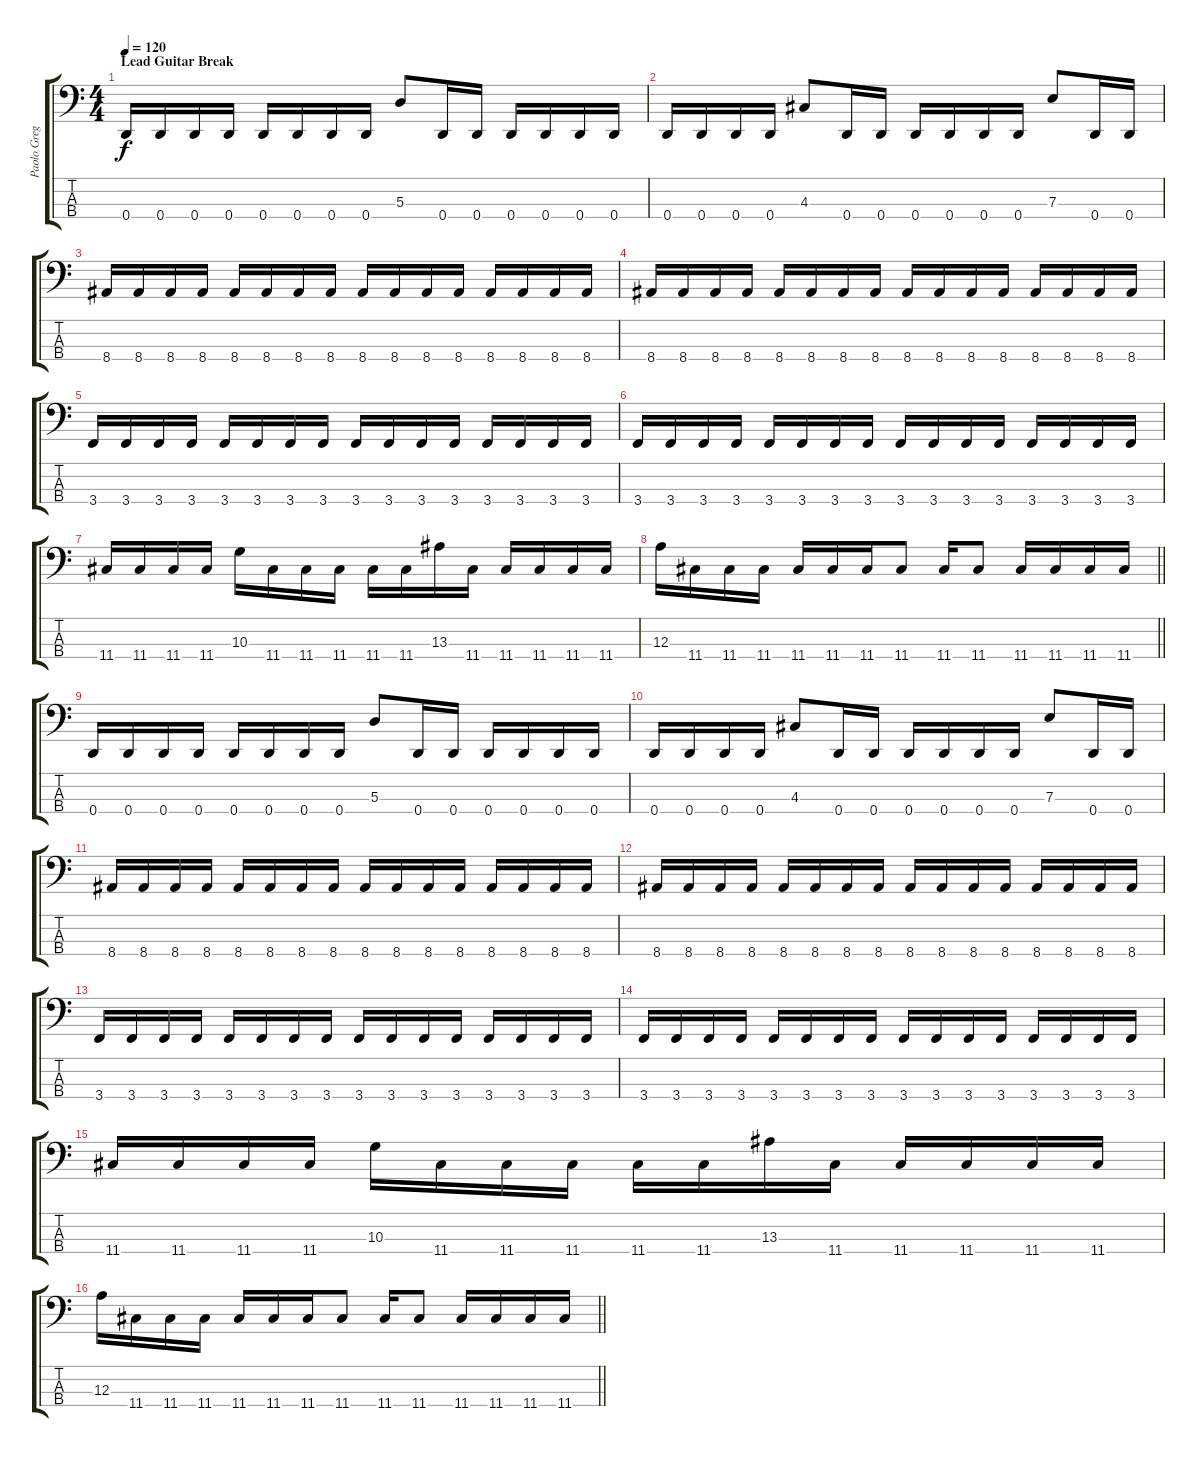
\track ("Paolo Gregoletto" "Paolo Greg") {instrument electricbasspick}
\staff {score tabs}
\tuning (G2 D2 A1 D1) {hide}
\ts (4 4)
\section ("" "Lead Guitar Break")
\tempo 120
\clef f4
\ks c
0.4.16{dy f} 0.4.16 0.4.16 0.4.16 0.4.16 0.4.16 0.4.16 0.4.16 5.3.8 0.4.16 0.4.16 0.4.16 0.4.16 0.4.16 0.4.16 |
0.4.16 0.4.16 0.4.16 0.4.16 4.3.8 0.4.16 0.4.16 0.4.16 0.4.16 0.4.16 0.4.16 7.3.8 0.4.16 0.4.16 |
8.4.16 8.4.16 8.4.16 8.4.16 8.4.16 8.4.16 8.4.16 8.4.16 8.4.16 8.4.16 8.4.16 8.4.16 8.4.16 8.4.16 8.4.16 8.4.16 |
8.4.16 8.4.16 8.4.16 8.4.16 8.4.16 8.4.16 8.4.16 8.4.16 8.4.16 8.4.16 8.4.16 8.4.16 8.4.16 8.4.16 8.4.16 8.4.16 |
3.4.16 3.4.16 3.4.16 3.4.16 3.4.16 3.4.16 3.4.16 3.4.16 3.4.16 3.4.16 3.4.16 3.4.16 3.4.16 3.4.16 3.4.16 3.4.16 |
3.4.16 3.4.16 3.4.16 3.4.16 3.4.16 3.4.16 3.4.16 3.4.16 3.4.16 3.4.16 3.4.16 3.4.16 3.4.16 3.4.16 3.4.16 3.4.16 |
11.4.16 11.4.16 11.4.16 11.4.16 10.3.16 11.4.16 11.4.16 11.4.16 11.4.16 11.4.16 13.3.16 11.4.16 11.4.16 11.4.16 11.4.16 11.4.16 |
\barLineRight lightlight
12.3.16 11.4.16 11.4.16 11.4.16 11.4.16 11.4.16 11.4.16 11.4.8 11.4.16 11.4.8 11.4.16 11.4.16 11.4.16 11.4.16 |
0.4.16 0.4.16 0.4.16 0.4.16 0.4.16 0.4.16 0.4.16 0.4.16 5.3.8 0.4.16 0.4.16 0.4.16 0.4.16 0.4.16 0.4.16 |
0.4.16 0.4.16 0.4.16 0.4.16 4.3.8 0.4.16 0.4.16 0.4.16 0.4.16 0.4.16 0.4.16 7.3.8 0.4.16 0.4.16 |
8.4.16 8.4.16 8.4.16 8.4.16 8.4.16 8.4.16 8.4.16 8.4.16 8.4.16 8.4.16 8.4.16 8.4.16 8.4.16 8.4.16 8.4.16 8.4.16 |
8.4.16 8.4.16 8.4.16 8.4.16 8.4.16 8.4.16 8.4.16 8.4.16 8.4.16 8.4.16 8.4.16 8.4.16 8.4.16 8.4.16 8.4.16 8.4.16 |
3.4.16 3.4.16 3.4.16 3.4.16 3.4.16 3.4.16 3.4.16 3.4.16 3.4.16 3.4.16 3.4.16 3.4.16 3.4.16 3.4.16 3.4.16 3.4.16 |
3.4.16 3.4.16 3.4.16 3.4.16 3.4.16 3.4.16 3.4.16 3.4.16 3.4.16 3.4.16 3.4.16 3.4.16 3.4.16 3.4.16 3.4.16 3.4.16 |
11.4.16 11.4.16 11.4.16 11.4.16 10.3.16 11.4.16 11.4.16 11.4.16 11.4.16 11.4.16 13.3.16 11.4.16 11.4.16 11.4.16 11.4.16 11.4.16 |
\barLineRight lightlight
12.3.16 11.4.16 11.4.16 11.4.16 11.4.16 11.4.16 11.4.16 11.4.8 11.4.16 11.4.8 11.4.16 11.4.16 11.4.16 11.4.16
